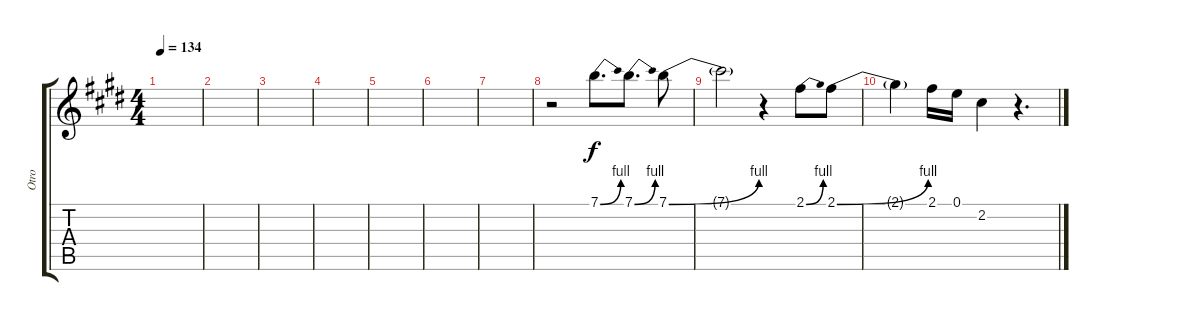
\track ("Otro" "Otro") {instrument acousticguitarnylon}
\staff {score tabs}
\tuning (E4 B3 G3 D3 A2 E2) {hide}
\ts (4 4)
\tempo 134
\clef g2
\ks e
|
|
|
|
|
|
|
r.2{volume 10 instrument electricguitarjazz} 7.1{be (bend 0 0 60 4)}.8{d} 7.1{be (bend 0 0 60 4)}.8{d} 7.1{be (bend 0 0 60 4)}.8 |
7.1{t}.2 r.4 2.1{be (bend 0 0 60 4)}.8 2.1{be (bend 0 0 60 4)}.8{volume 2} |
2.1{t}.4 2.1.16 0.1.16 2.2.4 r.4{d}
